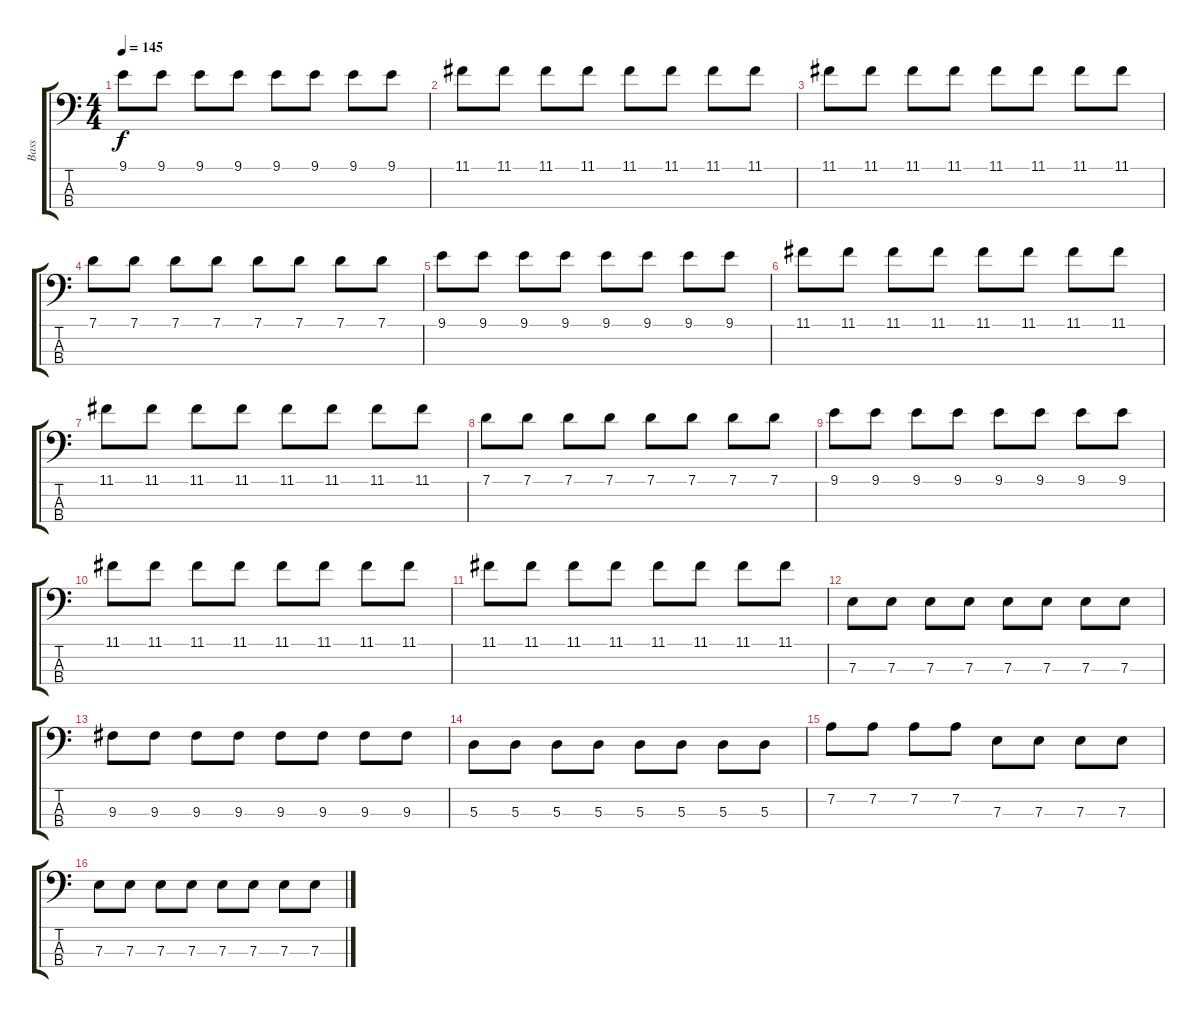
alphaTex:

\track ("Bass" "Bass") {instrument electricbasspick}
\staff {score tabs}
\tuning (G2 D2 A1 E1) {hide}
\ts (4 4)
\tempo 145
\clef f4
\ks c
9.1.8{dy f} 9.1.8 9.1.8 9.1.8 9.1.8 9.1.8 9.1.8 9.1.8 |
11.1.8 11.1.8 11.1.8 11.1.8 11.1.8 11.1.8 11.1.8 11.1.8 |
11.1.8 11.1.8 11.1.8 11.1.8 11.1.8 11.1.8 11.1.8 11.1.8 |
7.1.8 7.1.8 7.1.8 7.1.8 7.1.8 7.1.8 7.1.8 7.1.8 |
9.1.8 9.1.8 9.1.8 9.1.8 9.1.8 9.1.8 9.1.8 9.1.8 |
11.1.8 11.1.8 11.1.8 11.1.8 11.1.8 11.1.8 11.1.8 11.1.8 |
11.1.8 11.1.8 11.1.8 11.1.8 11.1.8 11.1.8 11.1.8 11.1.8 |
7.1.8 7.1.8 7.1.8 7.1.8 7.1.8 7.1.8 7.1.8 7.1.8 |
9.1.8 9.1.8 9.1.8 9.1.8 9.1.8 9.1.8 9.1.8 9.1.8 |
11.1.8 11.1.8 11.1.8 11.1.8 11.1.8 11.1.8 11.1.8 11.1.8 |
11.1.8 11.1.8 11.1.8 11.1.8 11.1.8 11.1.8 11.1.8 11.1.8 |
7.3.8 7.3.8 7.3.8 7.3.8 7.3.8 7.3.8 7.3.8 7.3.8 |
9.3.8 9.3.8 9.3.8 9.3.8 9.3.8 9.3.8 9.3.8 9.3.8 |
5.3.8 5.3.8 5.3.8 5.3.8 5.3.8 5.3.8 5.3.8 5.3.8 |
7.2.8 7.2.8 7.2.8 7.2.8 7.3.8 7.3.8 7.3.8 7.3.8 |
7.3.8 7.3.8 7.3.8 7.3.8 7.3.8 7.3.8 7.3.8 7.3.8
